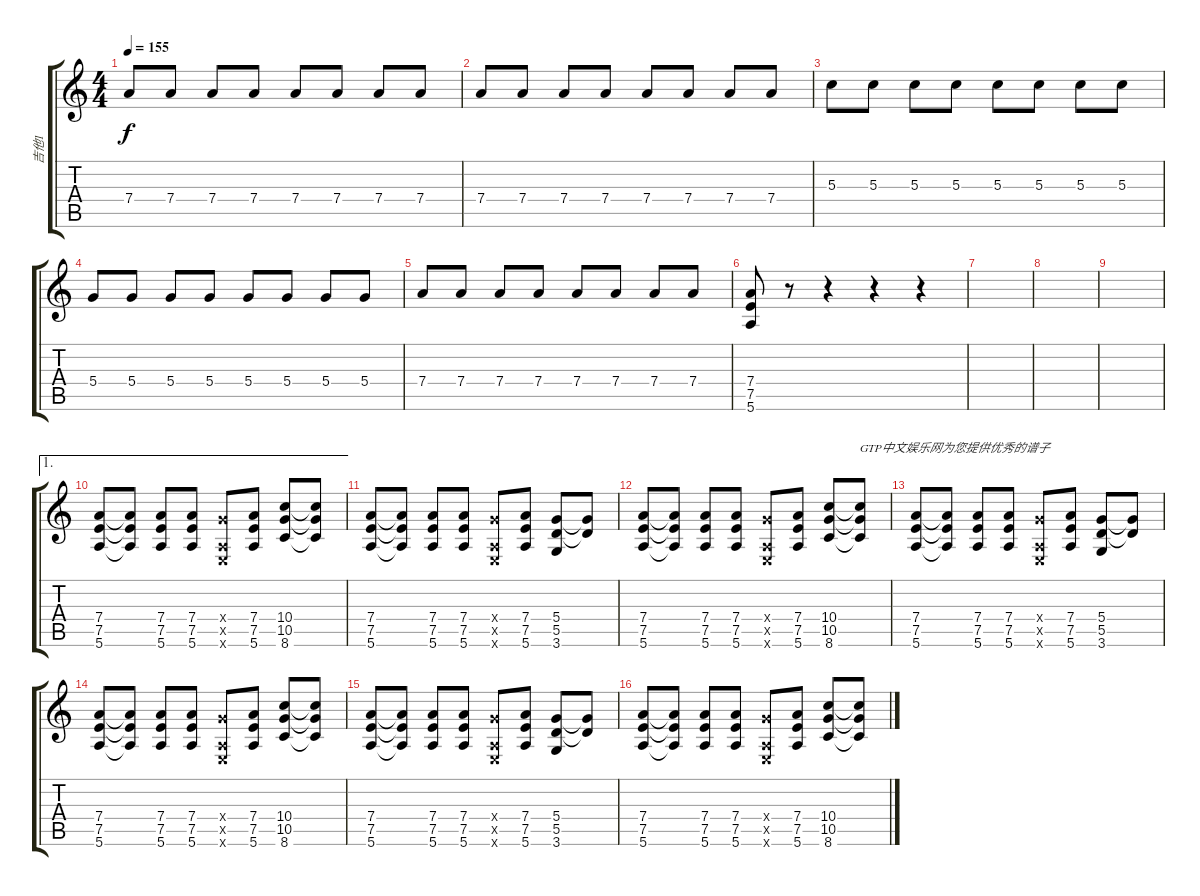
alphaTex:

\track ("吉他1" "吉他1") {instrument electricguitarjazz}
\staff {score tabs}
\tuning (E4 B3 G3 D3 A2 E2) {hide}
\ts (4 4)
\tempo 155
\clef g2
\ks c
7.4.8{dy f} 7.4.8 7.4.8 7.4.8 7.4.8 7.4.8 7.4.8 7.4.8 |
7.4.8 7.4.8 7.4.8 7.4.8 7.4.8 7.4.8 7.4.8 7.4.8 |
5.3.8 5.3.8 5.3.8 5.3.8 5.3.8 5.3.8 5.3.8 5.3.8 |
5.4.8 5.4.8 5.4.8 5.4.8 5.4.8 5.4.8 5.4.8 5.4.8 |
7.4.8 7.4.8 7.4.8 7.4.8 7.4.8 7.4.8 7.4.8 7.4.8 |
(7.4 7.5 5.6).8 r.8 r.4 r.4 r.4 |
|
|
|
\ae 1
(7.4 7.5 5.6).8{instrument overdrivenguitar} (7.4{t} 7.5{t} 5.6{t}).8 (7.4 7.5 5.6).8 (7.4 7.5 5.6).8 (5.4{x} 0.5{x} 0.6{x}).8 (7.4 7.5 5.6).8 (10.4 10.5 8.6).8 (10.4{t} 10.5{t} 8.6{t}).8 |
(7.4 7.5 5.6).8 (7.4{t} 7.5{t} 5.6{t}).8 (7.4 7.5 5.6).8 (7.4 7.5 5.6).8 (5.4{x} 0.5{x} 0.6{x}).8 (7.4 7.5 5.6).8 (5.4 5.5 3.6).8 (5.4{t} 5.5{t}).8 |
(7.4 7.5 5.6).8{instrument overdrivenguitar} (7.4{t} 7.5{t} 5.6{t}).8 (7.4 7.5 5.6).8 (7.4 7.5 5.6).8 (5.4{x} 0.5{x} 0.6{x}).8 (7.4 7.5 5.6).8 (10.4 10.5 8.6).8 (10.4{t} 10.5{t} 8.6{t}).8{txt "GTP中文娱乐网为您提供优秀的谱子"} |
(7.4 7.5 5.6).8 (7.4{t} 7.5{t} 5.6{t}).8 (7.4 7.5 5.6).8 (7.4 7.5 5.6).8 (5.4{x} 0.5{x} 0.6{x}).8 (7.4 7.5 5.6).8 (5.4 5.5 3.6).8 (5.4{t} 5.5{t}).8 |
(7.4 7.5 5.6).8{instrument overdrivenguitar} (7.4{t} 7.5{t} 5.6{t}).8 (7.4 7.5 5.6).8 (7.4 7.5 5.6).8 (5.4{x} 0.5{x} 0.6{x}).8 (7.4 7.5 5.6).8 (10.4 10.5 8.6).8 (10.4{t} 10.5{t} 8.6{t}).8 |
(7.4 7.5 5.6).8 (7.4{t} 7.5{t} 5.6{t}).8 (7.4 7.5 5.6).8 (7.4 7.5 5.6).8 (5.4{x} 0.5{x} 0.6{x}).8 (7.4 7.5 5.6).8 (5.4 5.5 3.6).8 (5.4{t} 5.5{t}).8 |
(7.4 7.5 5.6).8{instrument overdrivenguitar} (7.4{t} 7.5{t} 5.6{t}).8 (7.4 7.5 5.6).8 (7.4 7.5 5.6).8 (5.4{x} 0.5{x} 0.6{x}).8 (7.4 7.5 5.6).8 (10.4 10.5 8.6).8 (10.4{t} 10.5{t} 8.6{t}).8
